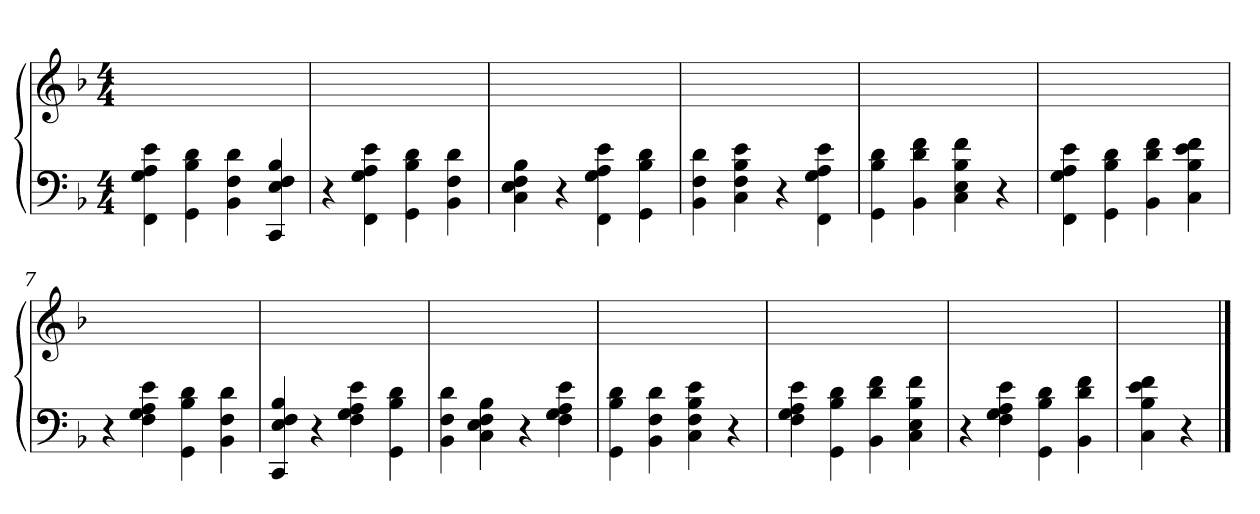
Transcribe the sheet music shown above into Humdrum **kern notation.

**kern	**kern
*part2	*part1
*staff2	*staff1
*clefF4	*clefG2
*k[b-]	*k[b-]
*F:	*F:
*M4/4	*M4/4
*MM60	*MM60
=1	=1
4FF 4G 4A 4e	1ryy
4GG 4B- 4d	.
4BB- 4F 4d	.
4CC 4E 4F 4B-	.
=2	=2
4r	1ryy
4FF 4G 4A 4e	.
4GG 4B- 4d	.
4BB- 4F 4d	.
=3	=3
4C 4E 4F 4B-	1ryy
4r	.
4FF 4G 4A 4e	.
4GG 4B- 4d	.
=4	=4
4BB- 4F 4d	1ryy
4C 4F 4B- 4e	.
4r	.
4FF 4G 4A 4e	.
=5	=5
4GG 4B- 4d	1ryy
4BB- 4d 4f	.
4C 4E 4B- 4f	.
4r	.
=6	=6
4FF 4G 4A 4e	1ryy
4GG 4B- 4d	.
4BB- 4d 4f	.
4C 4B- 4e 4f	.
=7	=7
4r	1ryy
4F 4G 4A 4e	.
4GG 4B- 4d	.
4BB- 4F 4d	.
=8	=8
4CC 4E 4F 4B-	1ryy
4r	.
4F 4G 4A 4e	.
4GG 4B- 4d	.
=9	=9
4BB- 4F 4d	1ryy
4C 4E 4F 4B-	.
4r	.
4F 4G 4A 4e	.
=10	=10
4GG 4B- 4d	1ryy
4BB- 4F 4d	.
4C 4F 4B- 4e	.
4r	.
=11	=11
4F 4G 4A 4e	1ryy
4GG 4B- 4d	.
4BB- 4d 4f	.
4C 4E 4B- 4f	.
=12	=12
4r	1ryy
4F 4G 4A 4e	.
4GG 4B- 4d	.
4BB- 4d 4f	.
=13	=13
4C 4B- 4e 4f	2ryy
4r	.
==	==
*-	*-
